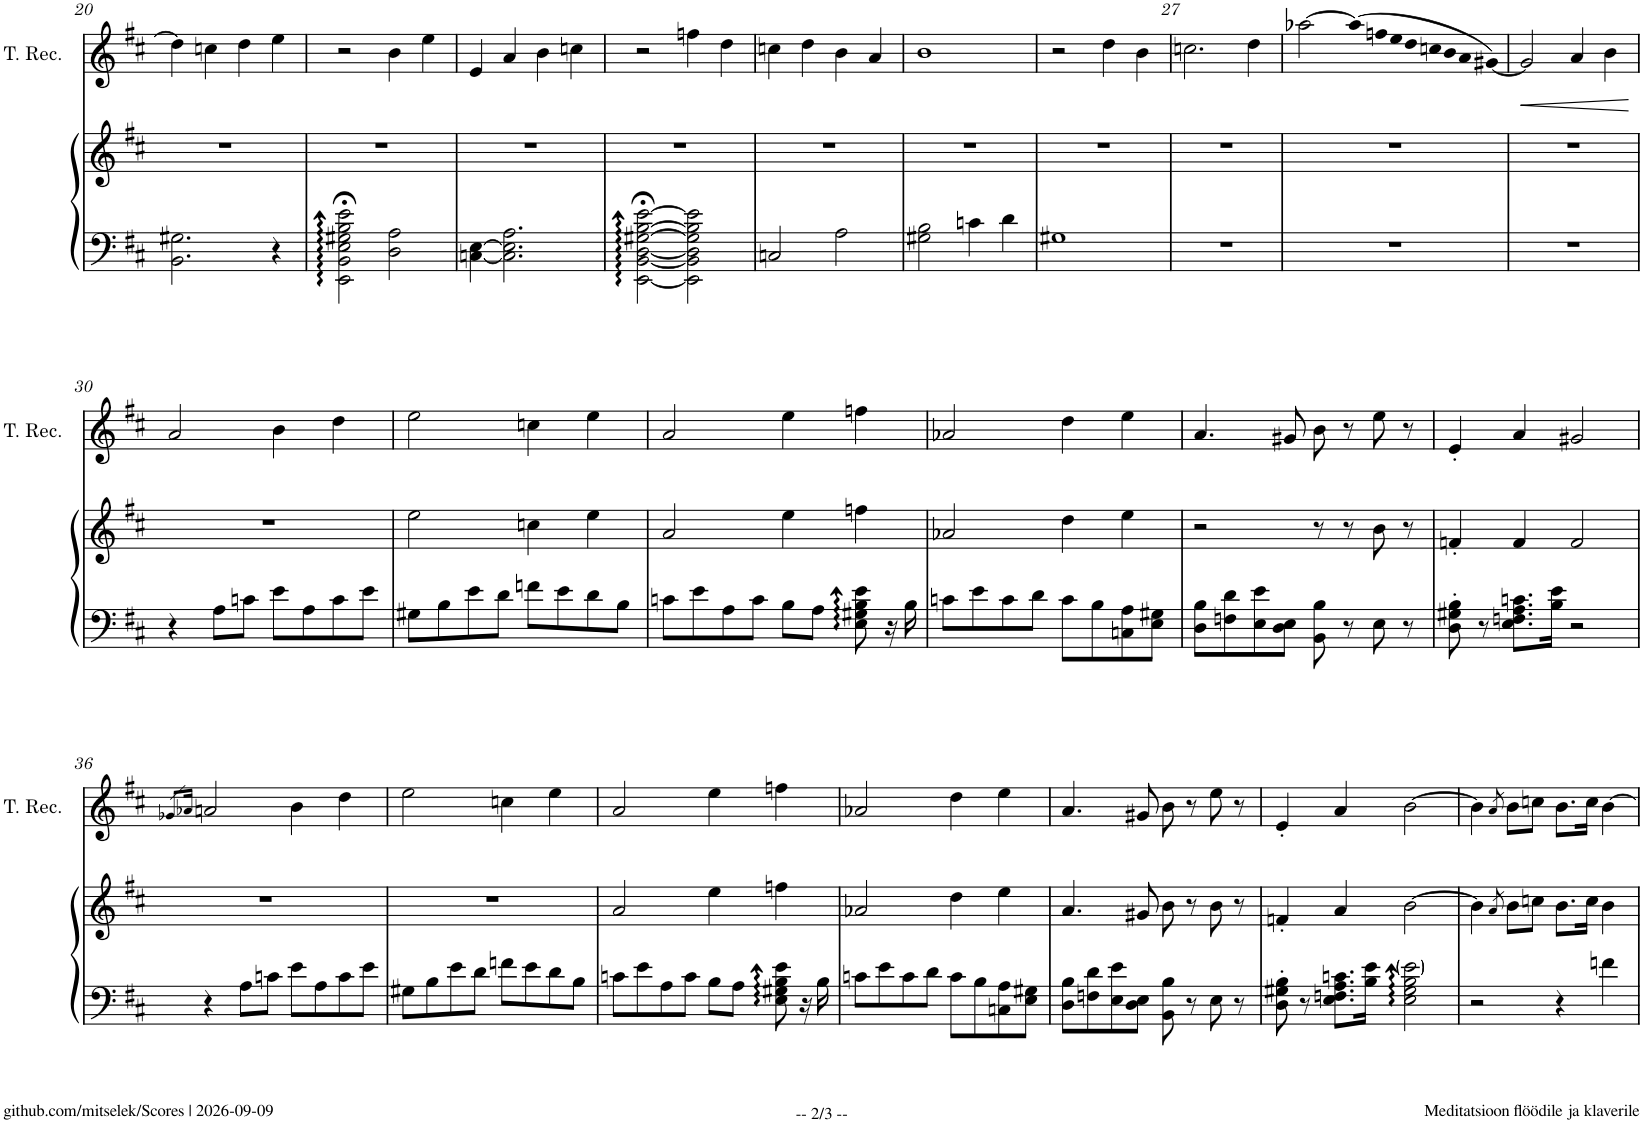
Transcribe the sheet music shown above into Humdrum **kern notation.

**kern	**kern	**kern	**dynam
*part2	*part2	*part1	*part1
*staff3	*staff2	*staff1	*staff1
*I"Piano	*	*I"Tenor Recorder	*
*I'Pno	*	*I'T. Rec.	*
!!LO:PB:g=z
*clefF4	*clefG2	*clefG2	*
*k[f#c#]	*k[f#c#]	*k[f#c#]	*
*M4/4	*M4/4	*M4/4	*
=20	=20	=20	=20
2.BB\ 2.G#X\	1r	4dd\]	.
.	.	4ccn\	.
.	.	4dd\	.
4r	.	4ee\	.
=21	=21	=21	=21
2EE\;< 2BB\;< 2E\;< 2G#X\;< 2B\;< 2e\;<	1r	2r	.
2D\ 2A\	.	4b\	.
.	.	4ee\	.
=22	=22	=22	=22
[4Cn\ [4E\	1r	4e/	.
2.C\] 2.E\] 2.A\	.	4a/	.
.	.	4b\	.
.	.	4ccn\	.
=23	=23	=23	=23
[2EE\;< [2BB\;< [2D\;< [2G#X\;< [2B\;< [2e\;<	1r	2r	.
2EE\] 2BB\] 2D\] 2G#\] 2B\] 2e\]	.	4ffn\	.
.	.	4dd\	.
=24	=24	=24	=24
2Cn/	1r	4ccn\	.
.	.	4dd\	.
2A\	.	4b\	.
.	.	4a/	.
=25	=25	=25	=25
2G#X\ 2B\	1r	1b	.
4cn\	.	.	.
4d\	.	.	.
=26	=26	=26	=26
1G#X	1r	2r	.
.	.	4dd\	.
.	.	4b\	.
=27	=27	=27	=27
1r	1r	2.ccn\	.
.	.	4dd\	.
=28	=28	=28	=28
1r	1r	[2aa-X\	.
.	.	(16aa-]	.
.	.	16ffn	.
.	.	16ee	.
.	.	16dd	.
.	.	16ccn	.
.	.	16b	.
.	.	16a	.
.	.	[16g#X)	.
=29	=29	=29	=29
!	!	!	!LO:HP:b
1r	1r	2g#/]	<
.	.	4a/	.
.	.	4b\	.
.	.	.	[
!!LO:LB:g=z
=30	=30	=30	=30
4r	1r	2a/	.
8A\L	.	.	.
8cn\J	.	.	.
8e\L	.	4b\	.
8A\	.	.	.
8c\	.	4dd\	.
8e\J	.	.	.
=31	=31	=31	=31
8G#X\L	2ee\	2ee\	.
8B\	.	.	.
8e\	.	.	.
8d\J	.	.	.
8fn\L	4ccn\	4ccn\	.
8e\	.	.	.
8d\	4ee\	4ee\	.
8B\J	.	.	.
=32	=32	=32	=32
8cn\L	2a/	2a/	.
8e\	.	.	.
8A\	.	.	.
8c\J	.	.	.
8B\L	4ee\	4ee\	.
8A\J	.	.	.
8E\ 8G#X\ 8B\ 8e\	4ffn\	4ffn\	.
16r	.	.	.
16B\	.	.	.
=33	=33	=33	=33
8cn\L	2a-X/	2a-X/	.
8e\	.	.	.
8c\	.	.	.
8d\J	.	.	.
8c\L	4dd\	4dd\	.
8B\	.	.	.
8Cn\ 8A\	4ee\	4ee\	.
8E\ 8G#X\J	.	.	.
=34	=34	=34	=34
8D\ 8B\L	2r	4.a/	.
8Fn\ 8d\	.	.	.
8E\ 8e\	.	.	.
8D\ 8E\J	.	8g#X/	.
8BB\ 8B\	8r	8b\	.
8r	8r	8r	.
8E\	8b\	8ee\	.
8r	8r	8r	.
=35	=35	=35	=35
8D\' 8G#X\' 8B\'	4fn'/	4e'/	.
8r	.	.	.
8.E\ 8.Fn\ 8.A\ 8.cn\L	4f/	4a/	.
16B\ 16e\Jk	.	.	.
2r	2f/	2g#X/	.
!!LO:LB:g=z
=36	=36	=36	=36
.	.	8qg-X/L	.
.	.	16qa-X/Jk	.
4r	1r	2an/	.
8A\L	.	.	.
8cn\J	.	.	.
8e\L	.	4b\	.
8A\	.	.	.
8c\	.	4dd\	.
8e\J	.	.	.
=37	=37	=37	=37
8G#X\L	1r	2ee\	.
8B\	.	.	.
8e\	.	.	.
8d\J	.	.	.
8fn\L	.	4ccn\	.
8e\	.	.	.
8d\	.	4ee\	.
8B\J	.	.	.
=38	=38	=38	=38
8cn\L	2a/	2a/	.
8e\	.	.	.
8A\	.	.	.
8c\J	.	.	.
8B\L	4ee\	4ee\	.
8A\J	.	.	.
8E\ 8G#X\ 8B\ 8e\	4ffn\	4ffn\	.
16r	.	.	.
16B\	.	.	.
=39	=39	=39	=39
8cn\L	2a-X/	2a-X/	.
8e\	.	.	.
8c\	.	.	.
8d\J	.	.	.
8c\L	4dd\	4dd\	.
8B\	.	.	.
8Cn\ 8A\	4ee\	4ee\	.
8E\ 8G#X\J	.	.	.
=40	=40	=40	=40
8D\ 8B\L	4.a/	4.a/	.
8Fn\ 8d\	.	.	.
8E\ 8e\	.	.	.
8D\ 8E\J	8g#X/	8g#X/	.
8BB\ 8B\	8b\	8b\	.
8r	8r	8r	.
8E\	8b\	8ee\	.
8r	8r	8r	.
=41	=41	=41	=41
8D\' 8G#X\' 8B\'	4fn'/	4e'/	.
8r	.	.	.
8.E\ 8.Fn\ 8.A\ 8.cn\L	4a/	4a/	.
16B\ 16e\Jk	.	.	.
2E\ 2G#\ 2B\ 2e\	[2b\	[2b\	.
=42	=42	=42	=42
2r	4b\]	4b\]	.
.	8qa/	8qa/	.
.	8b\L	8b\L	.
.	8ccn\J	8ccn\J	.
4r	8.b\L	8.b\L	.
.	16cc\Jk	16cc\Jk	.
4fn\	4b\	[4b\	.
=	=	=	=
*-	*-	*-	*-
